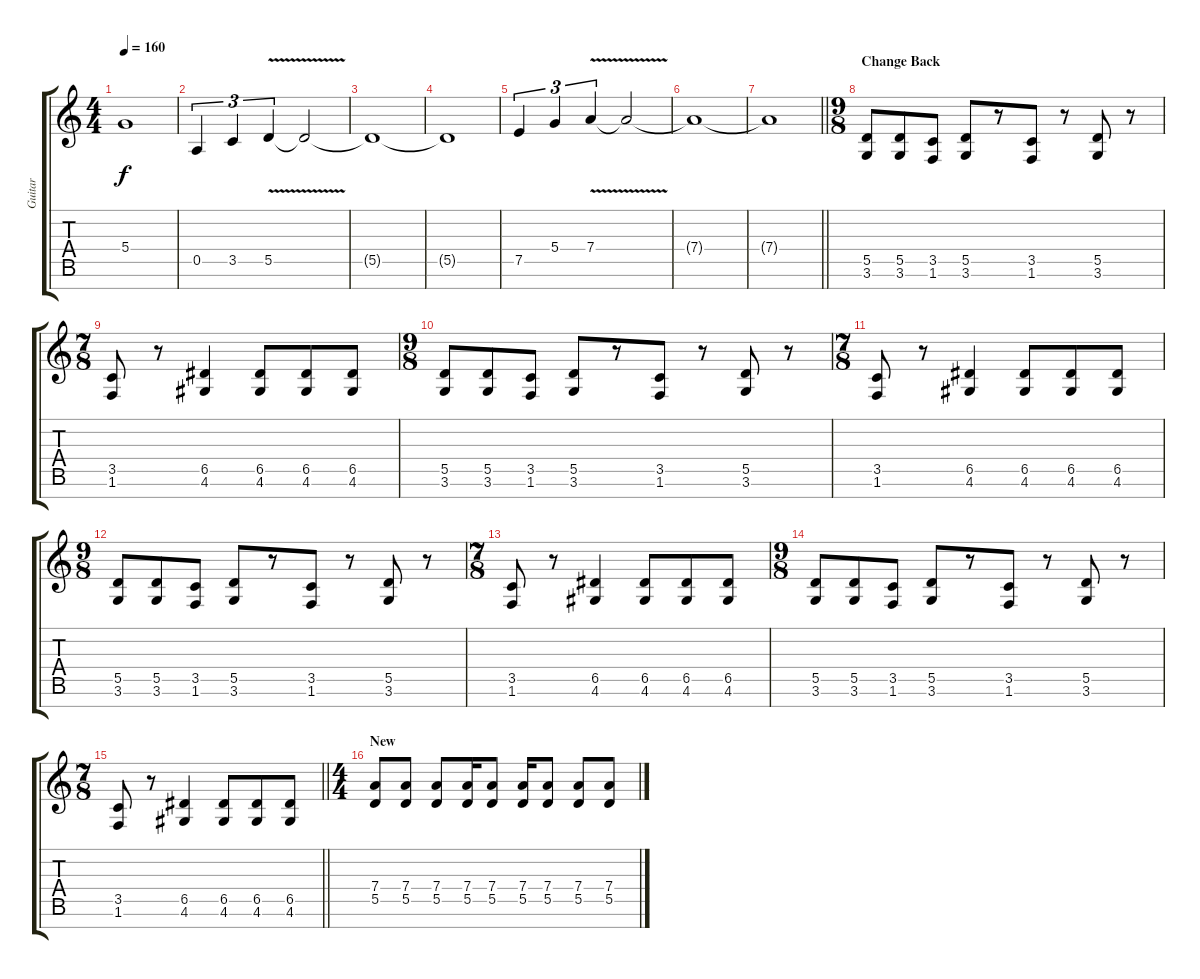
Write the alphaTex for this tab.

\track ("Guitar" "Guitar") {instrument distortionguitar}
\staff {score tabs}
\tuning (E4 B3 G3 D3 A2 E2 B1) {hide}
\ts (4 4)
\tempo 160
\clef g2
\ks c
5.4{t}.1{dy f} |
0.5.4{tu (3 2) instrument electricguitarclean} 3.5.4{tu (3 2)} 5.5{v}.4{tu (3 2)} 5.5{t}.2 |
5.5{t}.1 |
5.5{t}.1 |
7.5.4{tu (3 2) instrument electricguitarclean} 5.4.4{tu (3 2)} 7.4{v}.4{tu (3 2)} 7.4{t}.2 |
7.4{t}.1 |
\barLineRight lightlight
7.4{t}.1 |
\ts (9 8)
\section ("" "Change Back")
(5.5 3.6).8{instrument distortionguitar} (5.5 3.6).8 (3.5 1.6).8 (5.5 3.6).8 r.8 (3.5 1.6).8 r.8 (5.5 3.6).8 r.8 |
\ts (7 8)
(3.5 1.6).8 r.8 (6.5 4.6).4 (6.5 4.6).8 (6.5 4.6).8 (6.5 4.6).8 |
\ts (9 8)
(5.5 3.6).8 (5.5 3.6).8 (3.5 1.6).8 (5.5 3.6).8 r.8 (3.5 1.6).8 r.8 (5.5 3.6).8 r.8 |
\ts (7 8)
(3.5 1.6).8 r.8 (6.5 4.6).4 (6.5 4.6).8 (6.5 4.6).8 (6.5 4.6).8 |
\ts (9 8)
(5.5 3.6).8 (5.5 3.6).8 (3.5 1.6).8 (5.5 3.6).8 r.8 (3.5 1.6).8 r.8 (5.5 3.6).8 r.8 |
\ts (7 8)
(3.5 1.6).8 r.8 (6.5 4.6).4 (6.5 4.6).8 (6.5 4.6).8 (6.5 4.6).8 |
\ts (9 8)
(5.5 3.6).8 (5.5 3.6).8 (3.5 1.6).8 (5.5 3.6).8 r.8 (3.5 1.6).8 r.8 (5.5 3.6).8 r.8 |
\ts (7 8)
\barLineRight lightlight
(3.5 1.6).8 r.8 (6.5 4.6).4 (6.5 4.6).8 (6.5 4.6).8 (6.5 4.6).8 |
\ts (4 4)
\section ("" "New")
(7.4 5.5).8 (7.4 5.5).8 (7.4 5.5).8 (7.4 5.5).16 (7.4 5.5).8 (7.4 5.5).16 (7.4 5.5).8 (7.4 5.5).8 (7.4 5.5).8
